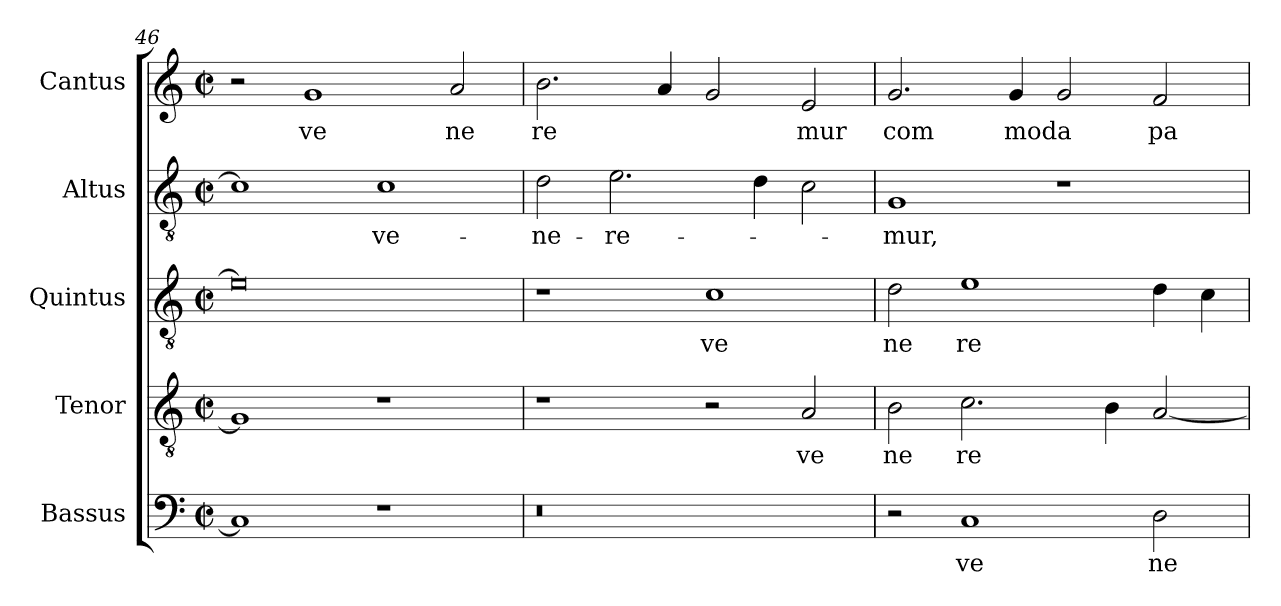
**kern	**text	**kern	**text	**kern	**text	**kern	**text	**kern	**text
*part5	*part5	*part4	*part4	*part3	*part3	*part2	*part2	*part1	*part1
*staff5	*staff5	*staff4	*staff4	*staff3	*staff3	*staff2	*staff2	*staff1	*staff1
*I"Bassus	*	*I"Tenor	*	*I"Quintus	*	*I"Altus	*	*I"Cantus	*
*clefF4	*	*clefGv2	*	*clefGv2	*	*clefGv2	*	*clefG2	*
*M2/2	*	*M2/2	*	*M2/2	*	*M2/2	*	*M2/2	*
*met(c|)	*	*met(c|)	*	*met(c|)	*	*met(c|)	*	*met(c|)	*
=46	=46	=46	=46	=46	=46	=46	=46	=46	=46
1C]	.	1G]	.	0e]	.	1c]	.	2r	.
!	!	!	!	!	!	!	!	!	!LO:LY:b:cj
.	.	.	.	.	.	.	.	1g	ve
!	!	!	!	!	!	!	!LO:LY:b:cj	!	!
1r	.	1r	.	.	.	1c	ve-	.	.
!	!	!	!	!	!	!	!	!	!LO:LY:b:cj
.	.	.	.	.	.	.	.	2a/	ne
=47	=47	=47	=47	=47	=47	=47	=47	=47	=47
!	!	!	!	!	!	!	!LO:LY:b:cj	!	!LO:LY:b:cj
0r	.	1r	.	1r	.	2d\	-ne-	2.b\	re
!	!	!	!	!	!	!	!LO:LY:b:cj	!	!
.	.	.	.	.	.	2.e\	-re-	.	.
.	.	.	.	.	.	.	.	4a/	.
!	!	!	!	!	!LO:LY:b:cj	!	!	!	!
.	.	2r	.	1c	ve	.	.	2g/	.
.	.	.	.	.	.	4d\	.	.	.
!	!	!	!LO:LY:b:cj	!	!	!	!	!	!LO:LY:b:cj
.	.	2A/	ve	.	.	2c\	.	2e/	mur
=48	=48	=48	=48	=48	=48	=48	=48	=48	=48
!	!	!	!LO:LY:b:cj	!	!LO:LY:b:cj	!	!LO:LY:b:cj	!	!LO:LY:b:cj
2r	.	2B\	ne	2d\	ne	1G	-mur,	2.g/	com
!	!LO:LY:b:cj	!	!LO:LY:b:cj	!	!LO:LY:b:cj	!	!	!	!
1C	ve	2.c\	re	1e	re	.	.	.	.
!	!	!	!	!	!	!	!	!	!LO:LY:b:cj
.	.	.	.	.	.	.	.	4g/	moda
.	.	.	.	.	.	1r	.	2g/	.
.	.	4B\	.	.	.	.	.	.	.
!	!LO:LY:b:cj	!	!	!	!	!	!	!	!LO:LY:b:cj
2D\	ne	[<2A/	.	4d\	.	.	.	2f/	pa
.	.	.	.	4c\	.	.	.	.	.
=	=	=	=	=	=	=	=	=	=
*-	*-	*-	*-	*-	*-	*-	*-	*-	*-
